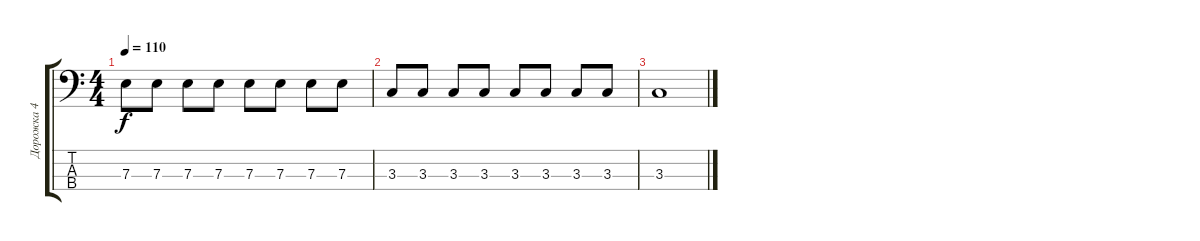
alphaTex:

\track ("Дорожка 4" "Дорожка 4") {solo instrument electricbassfinger}
\staff {score tabs}
\tuning (G2 D2 A1 E1) {hide}
\ts (4 4)
\tempo 110
\clef f4
\ks c
7.3.8{dy f} 7.3.8 7.3.8 7.3.8 7.3.8 7.3.8 7.3.8 7.3.8 |
3.3.8 3.3.8 3.3.8 3.3.8 3.3.8 3.3.8 3.3.8 3.3.8 |
3.3.1
